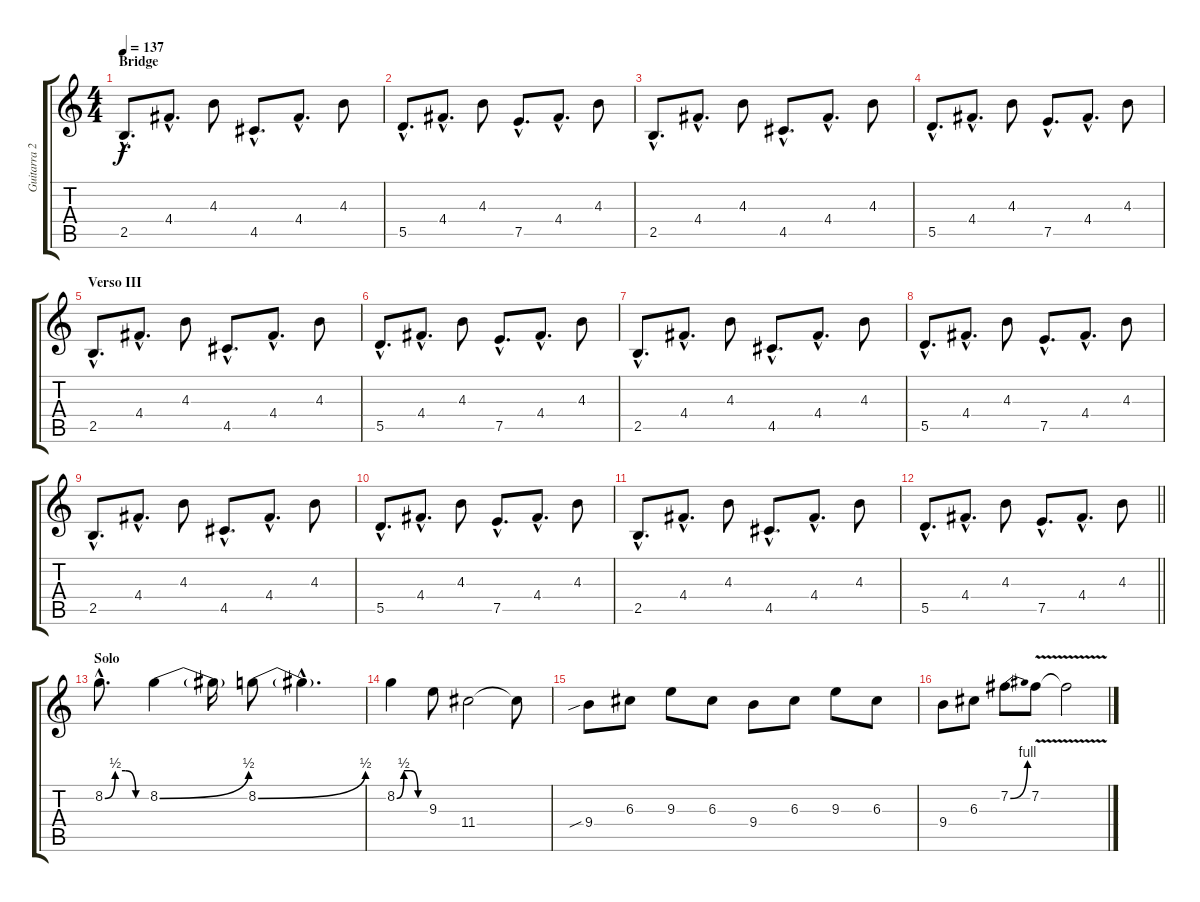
\track ("Guitarra 2 - Erik" "Guitarra 2") {instrument distortionguitar}
\staff {score tabs}
\tuning (E4 B3 G3 D3 A2 E2) {hide}
\ts (4 4)
\section ("" "Bridge")
\tempo 137
\clef g2
\ks c
2.5{hac}.8{d dy f volume 9 instrument electricguitarjazz} 4.4{hac}.8{d} 4.3.8 4.5{hac}.8{d} 4.4{hac}.8{d} 4.3.8 |
5.5{hac}.8{d} 4.4{hac}.8{d} 4.3.8 7.5{hac}.8{d} 4.4{hac}.8{d} 4.3.8 |
2.5{hac}.8{d volume 9 instrument electricguitarjazz} 4.4{hac}.8{d} 4.3.8 4.5{hac}.8{d} 4.4{hac}.8{d} 4.3.8 |
5.5{hac}.8{d} 4.4{hac}.8{d} 4.3.8 7.5{hac}.8{d} 4.4{hac}.8{d} 4.3.8 |
\section ("" "Verso III")
2.5{hac}.8{d volume 9 instrument electricguitarjazz} 4.4{hac}.8{d} 4.3.8 4.5{hac}.8{d} 4.4{hac}.8{d} 4.3.8 |
5.5{hac}.8{d} 4.4{hac}.8{d} 4.3.8 7.5{hac}.8{d} 4.4{hac}.8{d} 4.3.8 |
2.5{hac}.8{d volume 9 instrument electricguitarjazz} 4.4{hac}.8{d} 4.3.8 4.5{hac}.8{d} 4.4{hac}.8{d} 4.3.8 |
5.5{hac}.8{d} 4.4{hac}.8{d} 4.3.8 7.5{hac}.8{d} 4.4{hac}.8{d} 4.3.8 |
2.5{hac}.8{d volume 9 instrument electricguitarjazz} 4.4{hac}.8{d} 4.3.8 4.5{hac}.8{d} 4.4{hac}.8{d} 4.3.8 |
5.5{hac}.8{d} 4.4{hac}.8{d} 4.3.8 7.5{hac}.8{d} 4.4{hac}.8{d} 4.3.8 |
2.5{hac}.8{d volume 9 instrument electricguitarjazz} 4.4{hac}.8{d} 4.3.8 4.5{hac}.8{d} 4.4{hac}.8{d} 4.3.8 |
\barLineRight lightlight
5.5{hac}.8{d} 4.4{hac}.8{d} 4.3.8 7.5{hac}.8{d} 4.4{hac}.8{d} 4.3.8 |
\section ("" "Solo")
8.2{be (custom 0 0 15 2 30 2 45 0 60 0) hac}.8{d volume 16 instrument overdrivenguitar} 8.2{be (bend 0 0 60 2)}.4 8.2{t}.16 8.2{be (bend 0 0 60 2)}.8 8.2{hac t}.4{d} |
8.2{be (custom 0 0 15 2 30 2 45 0 60 0)}.4 9.3.8 11.4.2 11.4{t}.8 |
9.4{sib}.8 6.3.8 9.3.8 6.3.8 9.4.8 6.3.8 9.3.8 6.3.8 |
9.4.8 6.3.8 7.2{be (bend 0 0 60 4)}.8 7.2{v}.8 7.2{t}.2
